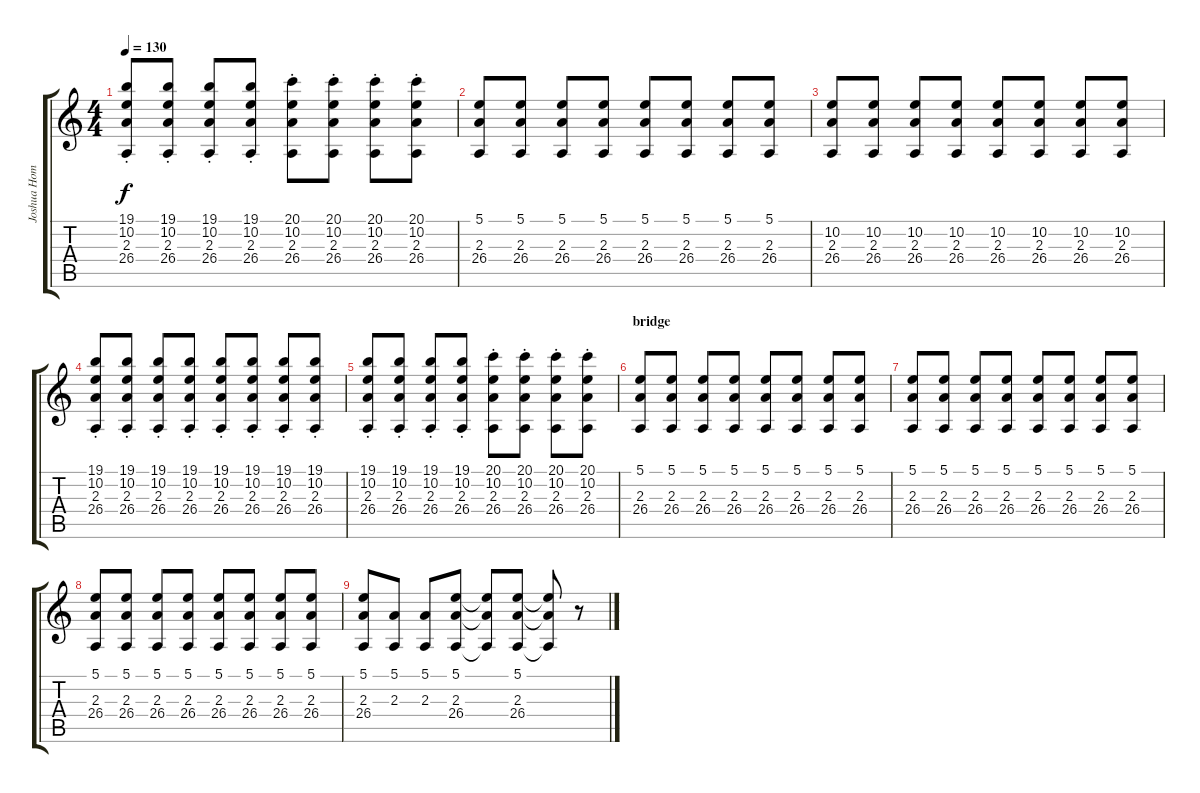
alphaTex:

\track ("Joshua Homme - piano" "Joshua Hom") {instrument honkytonkpiano}
\staff {score tabs}
\tuning (E4 B3 G3 D3 A2 E2) {hide}
\ts (4 4)
\tempo 130
\clef g2
\ks c
(19.1{st} 10.2 2.3 26.4).8{dy f} (19.1{st} 10.2 2.3 26.4).8 (19.1{st} 10.2 2.3 26.4).8 (19.1{st} 10.2 2.3 26.4).8 (20.1{st} 10.2 2.3 26.4).8 (20.1{st} 10.2 2.3 26.4).8 (20.1{st} 10.2 2.3 26.4).8 (20.1{st} 10.2 2.3 26.4).8 |
(5.1 2.3 26.4).8 (5.1 2.3 26.4).8 (5.1 2.3 26.4).8 (5.1 2.3 26.4).8 (5.1 2.3 26.4).8 (5.1 2.3 26.4).8 (5.1 2.3 26.4).8 (5.1 2.3 26.4).8 |
(10.2 2.3 26.4).8 (10.2 2.3 26.4).8 (10.2 2.3 26.4).8 (10.2 2.3 26.4).8 (10.2 2.3 26.4).8 (10.2 2.3 26.4).8 (10.2 2.3 26.4).8 (10.2 2.3 26.4).8 |
(19.1{st} 10.2 2.3 26.4).8 (19.1{st} 10.2 2.3 26.4).8 (19.1{st} 10.2 2.3 26.4).8 (19.1{st} 10.2 2.3 26.4).8 (19.1{st} 10.2 2.3 26.4).8 (19.1{st} 10.2 2.3 26.4).8 (19.1{st} 10.2 2.3 26.4).8 (19.1{st} 10.2 2.3 26.4).8 |
(19.1{st} 10.2 2.3 26.4).8 (19.1{st} 10.2 2.3 26.4).8 (19.1{st} 10.2 2.3 26.4).8 (19.1{st} 10.2 2.3 26.4).8 (20.1{st} 10.2 2.3 26.4).8 (20.1{st} 10.2 2.3 26.4).8 (20.1{st} 10.2 2.3 26.4).8 (20.1{st} 10.2 2.3 26.4).8 |
\section ("" "bridge")
(5.1 2.3 26.4).8 (5.1 2.3 26.4).8 (5.1 2.3 26.4).8 (5.1 2.3 26.4).8 (5.1 2.3 26.4).8 (5.1 2.3 26.4).8 (5.1 2.3 26.4).8 (5.1 2.3 26.4).8 |
(5.1 2.3 26.4).8 (5.1 2.3 26.4).8 (5.1 2.3 26.4).8 (5.1 2.3 26.4).8 (5.1 2.3 26.4).8 (5.1 2.3 26.4).8 (5.1 2.3 26.4).8 (5.1 2.3 26.4).8 |
(5.1 2.3 26.4).8 (5.1 2.3 26.4).8 (5.1 2.3 26.4).8 (5.1 2.3 26.4).8 (5.1 2.3 26.4).8 (5.1 2.3 26.4).8 (5.1 2.3 26.4).8 (5.1 2.3 26.4).8 |
(5.1 2.3 26.4).8 (5.1 2.3).8 (5.1 2.3).8 (5.1 2.3 26.4).8 (5.1{t} 2.3{t} 26.4{t}).8 (5.1 2.3 26.4).8 (5.1{t} 2.3{t} 26.4{t}).8 r.8
